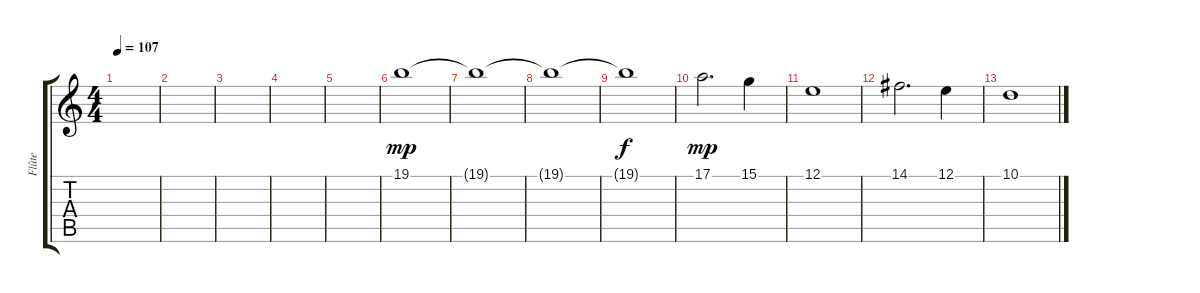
\track ("Flûte" "Flûte") {instrument flute}
\staff {score tabs}
\tuning (E4 B3 G3 D3 A2 E2) {hide}
\ts (4 4)
\tempo 107
\clef g2
\ks c
|
|
|
|
|
19.1.1{dy mp} |
19.1{t}.1 |
19.1{t}.1 |
19.1{t}.1{dy f} |
17.1.2{d dy mp} 15.1.4 |
12.1.1 |
14.1.2{d} 12.1.4 |
10.1.1
